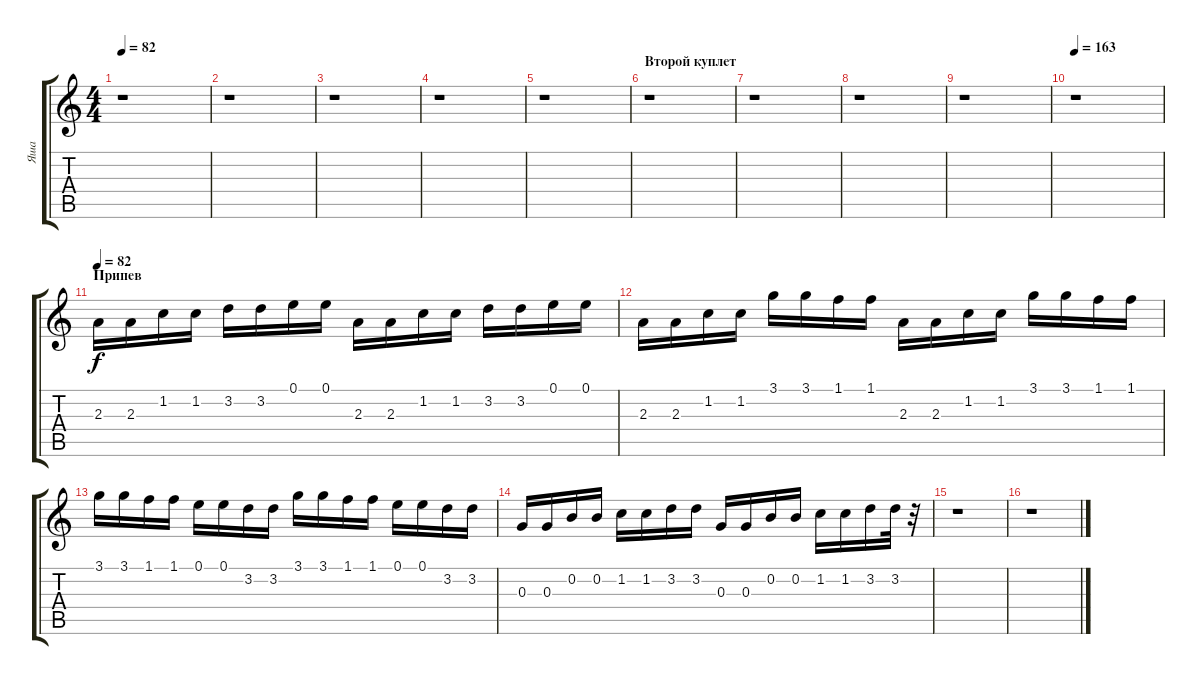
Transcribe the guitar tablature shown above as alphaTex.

\track ("Яша" "Яша") {instrument electricguitarmuted}
\staff {score tabs}
\tuning (E4 B3 G3 D3 A2 E2) {hide}
\ts (4 4)
\tempo 82
\clef g2
\ks c
r.1{dy f} |
r.1 |
r.1 |
r.1 |
r.1 |
\section ("" "Второй куплет")
r.1 |
r.1 |
r.1 |
r.1 |
\tempo 163
r.1 |
\section ("" "Припев")
\tempo 82
2.3.16 2.3.16 1.2.16 1.2.16 3.2.16 3.2.16 0.1.16 0.1.16 2.3.16 2.3.16 1.2.16 1.2.16 3.2.16 3.2.16 0.1.16 0.1.16 |
2.3.16 2.3.16 1.2.16 1.2.16 3.1.16 3.1.16 1.1.16 1.1.16 2.3.16 2.3.16 1.2.16 1.2.16 3.1.16 3.1.16 1.1.16 1.1.16 |
3.1.16 3.1.16 1.1.16 1.1.16 0.1.16 0.1.16 3.2.16 3.2.16 3.1.16 3.1.16 1.1.16 1.1.16 0.1.16 0.1.16 3.2.16 3.2.16 |
0.3.16 0.3.16 0.2.16 0.2.16 1.2.16 1.2.16 3.2.16 3.2.16 0.3.16 0.3.16 0.2.16 0.2.16 1.2.16 1.2.16 3.2.16 3.2.32 r.32 |
r.1 |
r.1
